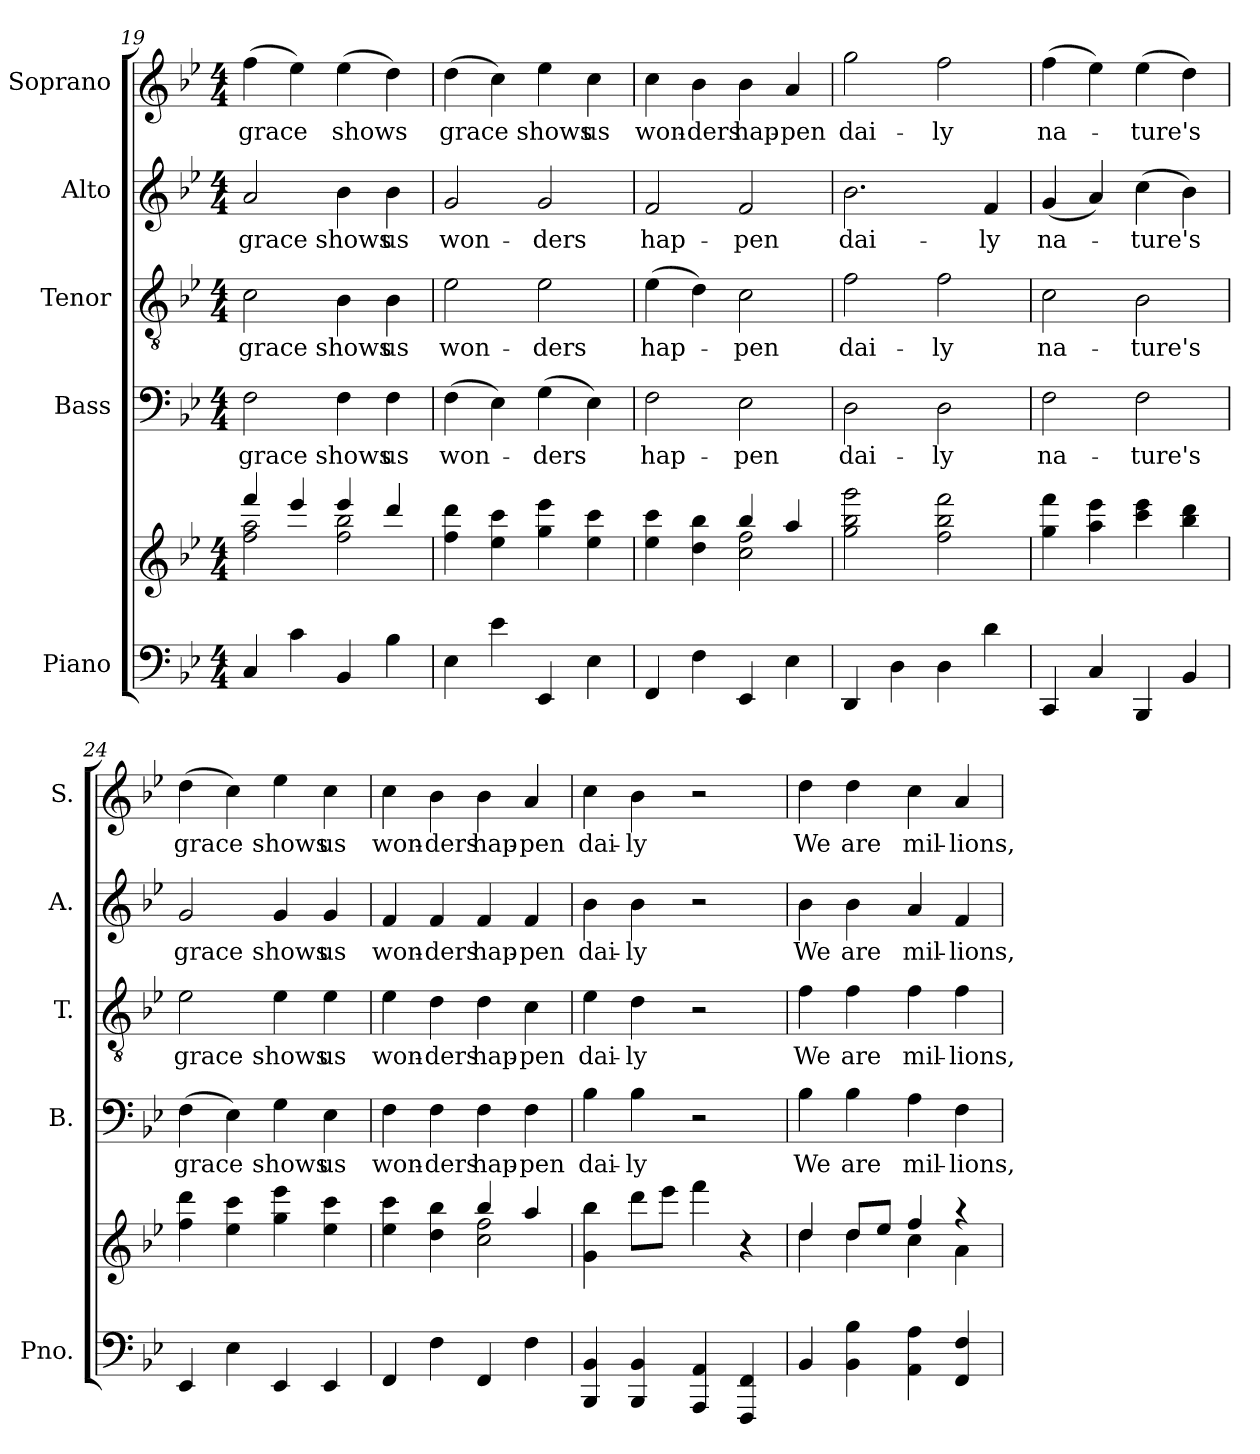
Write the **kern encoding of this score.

**kern	**kern	**kern	**text	**kern	**text	**kern	**text	**kern	**text
*part5	*part5	*part4	*part4	*part3	*part3	*part2	*part2	*part1	*part1
*staff6	*staff5	*staff4	*staff4	*staff3	*staff3	*staff2	*staff2	*staff1	*staff1
*I"Piano	*	*I"Bass	*	*I"Tenor	*	*I"Alto	*	*I"Soprano	*
*I'Pno.	*	*I'B.	*	*I'T.	*	*I'A.	*	*I'S.	*
*clefF4	*clefG2	*clefF4	*	*clefGv2	*	*clefG2	*	*clefG2	*
*k[b-e-]	*k[b-e-]	*k[b-e-]	*	*k[b-e-]	*	*k[b-e-]	*	*k[b-e-]	*
*M4/4	*M4/4	*M4/4	*	*M4/4	*	*M4/4	*	*M4/4	*
=19	=19	=19	=19	=19	=19	=19	=19	=19	=19
*	*^	*	*	*	*	*	*	*	*
!	!	!	!	!LO:LY:b	!	!LO:LY:b	!	!LO:LY:b	!	!LO:LY:b
4C/	4fff/	2ff\ 2aa\	2F\	grace	2c\	grace	2a/	grace	(>4ff\	grace
4c\	4eee-/	.	.	.	.	.	.	.	4ee-\)	.
!	!	!	!	!LO:LY:b	!	!LO:LY:b	!	!LO:LY:b	!	!LO:LY:b
4BB-/	4eee-/	2ff\ 2bb-\	4F\	shows	4B-\	shows	4b-\	shows	(>4ee-\	shows
!	!	!	!	!LO:LY:b	!	!LO:LY:b	!	!LO:LY:b	!	!
4B-\	4ddd/	.	4F\	us	4B-\	us	4b-\	us	4dd\)	.
*	*v	*v	*	*	*	*	*	*	*	*
=20	=20	=20	=20	=20	=20	=20	=20	=20	=20
!	!	!	!LO:LY:b	!	!LO:LY:b	!	!LO:LY:b	!	!LO:LY:b
4E-\	4ff\ 4ddd\	(>4F\	won-	2e-\	won-	2g/	won-	(>4dd\	grace
4e-\	4ee-\ 4ccc\	4E-\)	.	.	.	.	.	4cc\)	.
!	!	!	!LO:LY:b	!	!LO:LY:b	!	!LO:LY:b	!	!LO:LY:b
4EE-/	4gg\ 4eee-\	(>4G\	-ders	2e-\	-ders	2g/	-ders	4ee-\	shows
!	!	!	!	!	!	!	!	!	!LO:LY:b
4E-\	4ee-\ 4ccc\	4E-\)	.	.	.	.	.	4cc\	us
=21	=21	=21	=21	=21	=21	=21	=21	=21	=21
*	*^	*	*	*	*	*	*	*	*
!	!	!	!	!LO:LY:b	!	!LO:LY:b	!	!LO:LY:b	!	!LO:LY:b
4FF/	4ee-\ 4ccc\	2ryy	2F\	hap-	(>4e-\	hap-	2f/	hap-	4cc\	won-
!	!	!	!	!	!	!	!	!	!	!LO:LY:b
4F\	4dd\ 4bb-\	.	.	.	4d\)	.	.	.	4b-\	-ders
!	!	!	!	!LO:LY:b	!	!LO:LY:b	!	!LO:LY:b	!	!LO:LY:b
4EE-/	4bb-/	2cc\ 2ff\	2E-\	-pen	2c\	-pen	2f/	-pen	4b-\	hap-
!	!	!	!	!	!	!	!	!	!	!LO:LY:b
4E-\	4aa/	.	.	.	.	.	.	.	4a/	-pen
*	*v	*v	*	*	*	*	*	*	*	*
=22	=22	=22	=22	=22	=22	=22	=22	=22	=22
!	!	!	!LO:LY:b	!	!LO:LY:b	!	!LO:LY:b	!	!LO:LY:b
4DD/	2gg\ 2bb-\ 2ggg\	2D\	dai-	2f\	dai-	2.b-\	dai-	2gg\	dai-
4D\	.	.	.	.	.	.	.	.	.
!	!	!	!LO:LY:b	!	!LO:LY:b	!	!	!	!LO:LY:b
4D\	2ff\ 2bb-\ 2fff\	2D\	-ly	2f\	-ly	.	.	2ff\	-ly
!	!	!	!	!	!	!	!LO:LY:b	!	!
4d\	.	.	.	.	.	4f/	-ly	.	.
=23	=23	=23	=23	=23	=23	=23	=23	=23	=23
!	!	!	!LO:LY:b	!	!LO:LY:b	!	!LO:LY:b	!	!LO:LY:b
4CC/	4gg\ 4fff\	2F\	na-	2c\	na-	(<4g/	na-	(>4ff\	na-
4C/	4aa\ 4eee-\	.	.	.	.	4a/)	.	4ee-\)	.
!	!	!	!LO:LY:b	!	!LO:LY:b	!	!LO:LY:b	!	!LO:LY:b
4BBB-/	4ccc\ 4eee-\	2F\	-ture's	2B-\	-ture's	(>4cc\	-ture's	(>4ee-\	-ture's
4BB-/	4bb-\ 4ddd\	.	.	.	.	4b-\)	.	4dd\)	.
=24	=24	=24	=24	=24	=24	=24	=24	=24	=24
!	!	!	!LO:LY:b	!	!LO:LY:b	!	!LO:LY:b	!	!LO:LY:b
4EE-/	4ff\ 4ddd\	(>4F\	grace	2e-\	grace	2g/	grace	(>4dd\	grace
4E-\	4ee-\ 4ccc\	4E-\)	.	.	.	.	.	4cc\)	.
!	!	!	!LO:LY:b	!	!LO:LY:b	!	!LO:LY:b	!	!LO:LY:b
4EE-/	4gg\ 4eee-\	4G\	shows	4e-\	shows	4g/	shows	4ee-\	shows
!	!	!	!LO:LY:b	!	!LO:LY:b	!	!LO:LY:b	!	!LO:LY:b
4EE-/	4ee-\ 4ccc\	4E-\	us	4e-\	us	4g/	us	4cc\	us
=25	=25	=25	=25	=25	=25	=25	=25	=25	=25
*	*^	*	*	*	*	*	*	*	*
!	!	!	!	!LO:LY:b	!	!LO:LY:b	!	!LO:LY:b	!	!LO:LY:b
4FF/	4ee-\ 4ccc\	2ryy	4F\	won-	4e-\	won-	4f/	won-	4cc\	won-
!	!	!	!	!LO:LY:b	!	!LO:LY:b	!	!LO:LY:b	!	!LO:LY:b
4F\	4dd\ 4bb-\	.	4F\	-ders	4d\	-ders	4f/	-ders	4b-\	-ders
!	!	!	!	!LO:LY:b	!	!LO:LY:b	!	!LO:LY:b	!	!LO:LY:b
4FF/	2cc\ 2ff\	4bb-/	4F\	hap-	4d\	hap-	4f/	hap-	4b-\	hap-
!	!	!	!	!LO:LY:b	!	!LO:LY:b	!	!LO:LY:b	!	!LO:LY:b
4F\	.	4aa/	4F\	-pen	4c\	-pen	4f/	-pen	4a/	-pen
=26	=26	=26	=26	=26	=26	=26	=26	=26	=26	=26
!	!	!	!	!LO:LY:b	!	!LO:LY:b	!	!LO:LY:b	!	!LO:LY:b
*	*v	*v	*	*	*	*	*	*	*	*
4BBB-/ 4BB-/	4g\ 4bb-\	4B-\	dai-	4e-\	dai-	4b-\	dai-	4cc\	dai-
!	!	!	!LO:LY:b	!	!LO:LY:b	!	!LO:LY:b	!	!LO:LY:b
4BBB-/ 4BB-/	8ddd\L	4B-\	-ly	4d\	-ly	4b-\	-ly	4b-\	-ly
.	8eee-\J	.	.	.	.	.	.	.	.
4AAA/ 4AA/	4fff\	2r	.	2r	.	2r	.	2r	.
4FFF/ 4FF/	4r	.	.	.	.	.	.	.	.
=27	=27	=27	=27	=27	=27	=27	=27	=27	=27
*	*^	*	*	*	*	*	*	*	*
!	!	!	!	!LO:LY:b	!	!LO:LY:b	!	!LO:LY:b	!	!LO:LY:b
4BB-/	4dd/	4dd\	4B-\	We	4f\	We	4b-\	We	4dd\	We
!	!	!	!	!LO:LY:b	!	!LO:LY:b	!	!LO:LY:b	!	!LO:LY:b
4BB-\ 4B-\	8dd/L	4dd\	4B-\	are	4f\	are	4b-\	are	4dd\	are
.	8ee-/J	.	.	.	.	.	.	.	.	.
!	!	!	!	!LO:LY:b	!	!LO:LY:b	!	!LO:LY:b	!	!LO:LY:b
4AA\ 4A\	4ff/	4cc\	4A\	mil-	4f\	mil-	4a/	mil-	4cc\	mil-
!	!	!	!	!LO:LY:b	!	!LO:LY:b	!	!LO:LY:b	!	!LO:LY:b
4FF/ 4F/	4r	4a\	4F\	-lions,	4f\	-lions,	4f/	-lions,	4a/	-lions,
*	*v	*v	*	*	*	*	*	*	*	*
=	=	=	=	=	=	=	=	=	=
*-	*-	*-	*-	*-	*-	*-	*-	*-	*-
